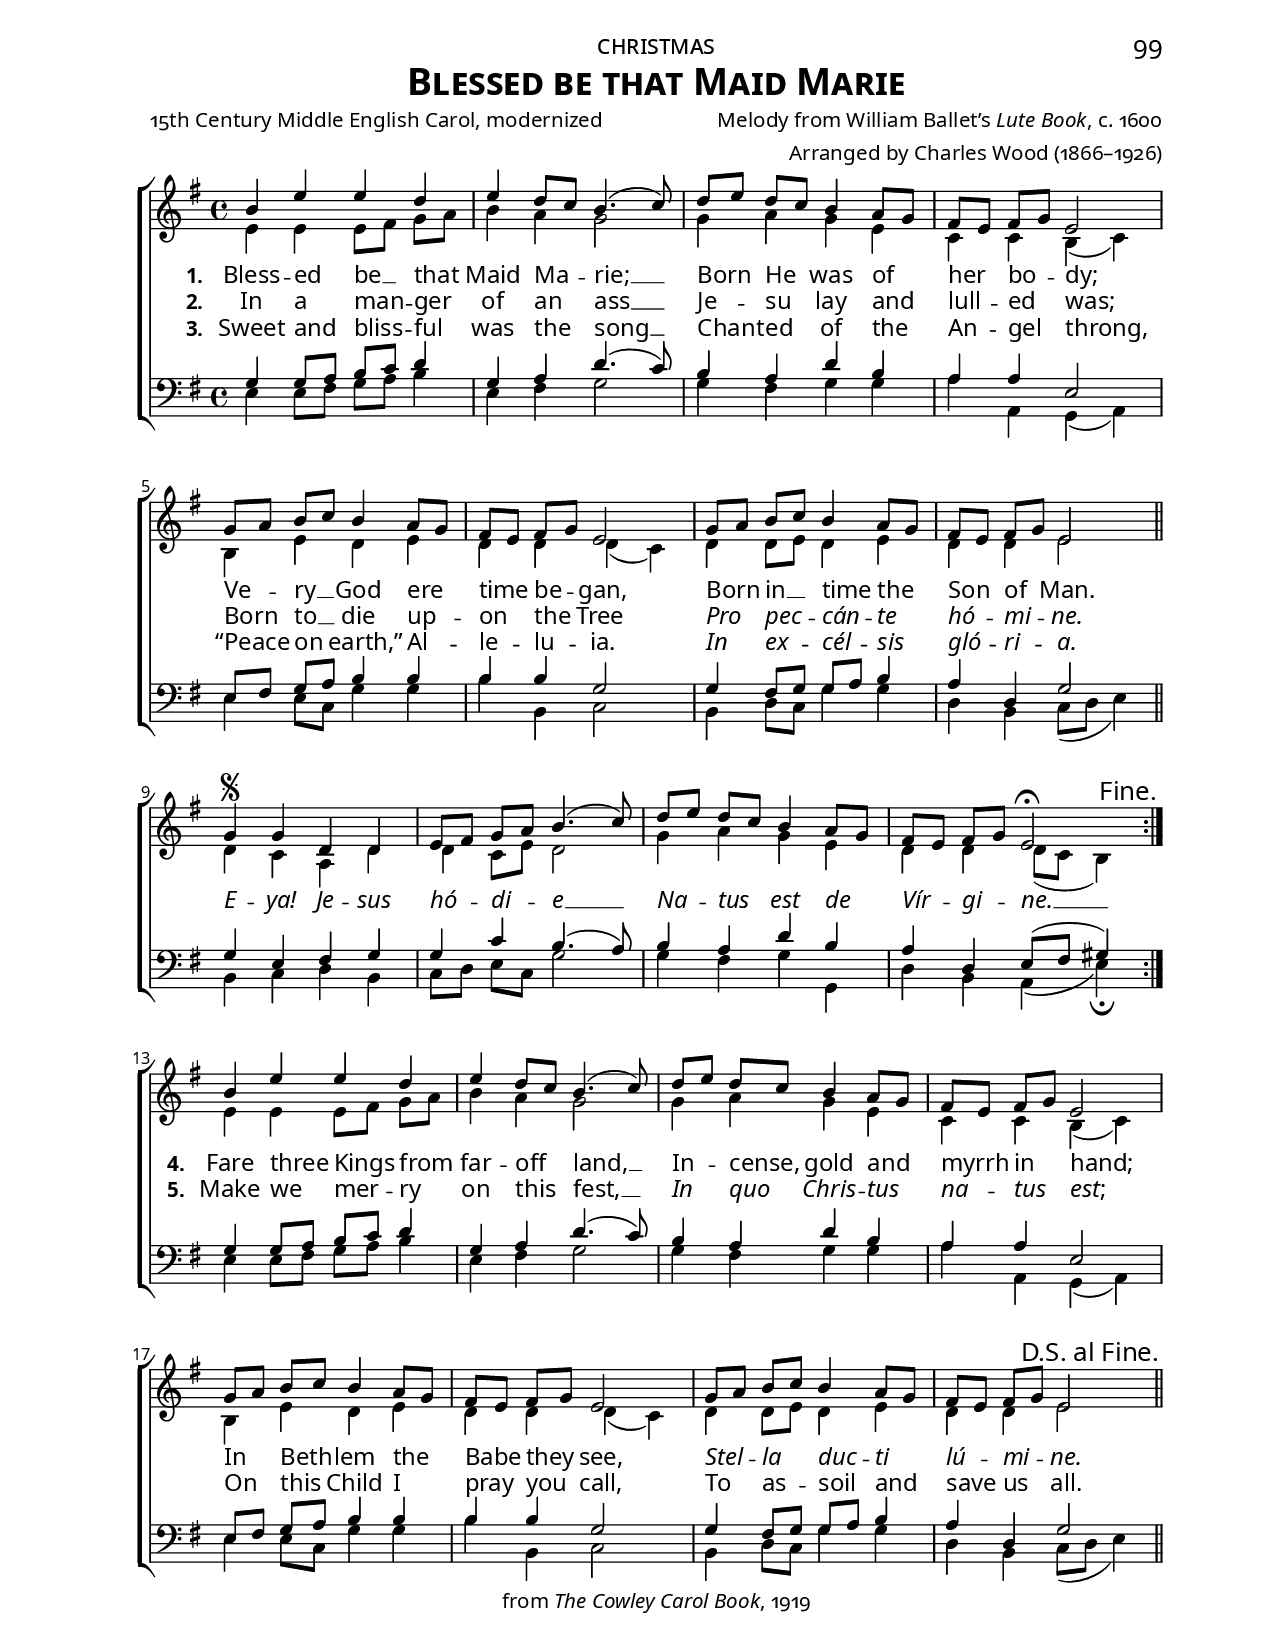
\version "2.24.0"
\include "util.ly"
\header {
  title = \markup{\override #'(font-name . "Garamond Premier Pro Semibold"){ \abs-fontsize #18 \smallCapsOldStyle"Blessed be that Maid Marie"}}
  poet = \markup\oldStyleNum"15th Century Middle English Carol, modernized"
  composer = \markup\concat {"Melody from William Ballet’s " \italic"Lute Book" \oldStyleNum", c. 1600"}
  arranger = \markup\oldStyleNum"Arranged by Charles Wood (1866–1926)"
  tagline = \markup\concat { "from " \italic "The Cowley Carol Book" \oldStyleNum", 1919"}
}
\paper {
  %print-all-headers = ##t
  paper-height = 11\in
  paper-width = 8.5\in
  indent = 0\in
  %system-system-spacing = #'((basic-distance . 10) (padding . 0))
  system-system-spacing =
    #'((basic-distance . 0)
       (minimum-distance . 0)
       (padding . -5)
       (stretchability . 100))
  ragged-last-bottom = ##f
  ragged-bottom = ##f
  two-sided = ##t
  inner-margin = 1\in
  outer-margin = 0.75\in
  top-margin = 0.26\in
  bottom-margin = 0.25\in
  first-page-number = #099
  print-first-page-number = ##t
  headerLine = \markup{\override #'(font-name . "Garamond Premier Pro") \smallCapsOldStyle"christmas"}
  oddHeaderMarkup = \markup\fill-line{
     \override #'(font-name . "Garamond Premier Pro")\abs-fontsize #12.5
     \combine 
        \fill-line{"" \if \should-print-page-number
        \oldStylePageNum""
        }
        \fill-line{\headerLine}
  }
  evenHeaderMarkup = \markup {
     \override #'(font-name . "Garamond Premier Pro")\abs-fontsize #12.5
     \combine
        \if \should-print-page-number
        \oldStylePageNum""
        \fill-line{\headerLine}
  }
}
#(set-global-staff-size 18) \paper{ #(define fonts (make-pango-font-tree "Garamond Premier Pro" "Garamond Premier Pro" "Garamond Premier Pro" (/ 18 20))) }
global = {
  \key g \major
  \time 4/4
  \autoBeamOff
}

sopMusic = \relative c' {
  b'4 e e d |
  e d8[ c] b4.( c8) |
  d[ e] d[ c] b4 a8[ g] |
  
  fis8[ e] fis[ g] e2 |
  g8[ a] b[ c] b4 a8[ g] |
  fis[ e] fis[ g] e2 |
  
  g8[ a] b[ c] b4 a8[ g] |
  fis[ e] fis[ g] e2 \bar "||" \break
  g4\segno g d d |
  
  e8[ fis] g[ a] b4.( c8) |
  d[ e] d[ c] b4 a8[ g] |
  fis[ e] fis[ g] e2\fermata \bar ":|." \break
  \once \override Score.RehearsalMark.break-visibility = #end-of-line-visible
  \once \override Score.RehearsalMark.self-alignment-X = #RIGHT
  \mark "Fine."
  
  
  b'4 e e d |
  e d8[ c] b4.( c8) |
  d[ e] d[ c] b4 a8[ g] |
  
  fis8[ e] fis[ g] e2 |
  g8[ a] b[ c] b4 a8[ g] |
  fis[ e] fis[ g] e2 |
  
  g8[ a] b[ c] b4 a8[ g] |
  fis[ e] fis[ g] e2 \bar "||"
  \once \override Score.RehearsalMark.break-visibility = #end-of-line-visible
  \once \override Score.RehearsalMark.self-alignment-X = #RIGHT
  \mark "D.S. al Fine."
}
sopWords = \lyricmode {
  
}

altoMusic = \relative c' {
  e4 e e8[ fis] g[ a] |
  b4 a g2 |
  g4 a g e |
  
  c c b( c) |
  b e d e |
  d d d( c) |
  
  d d8[ e] d4 e |
  d d e2 \bar "||"
  d4 c a d |
  
  d c8[ e] d2 |
  g4 a g e |
  d d d8([ c] b4) |
  
  
  
  
  e4 e e8[ fis] g[ a] |
  b4 a g2 |
  g4 a g e |
  
  c c b( c) |
  b e d e |
  d d d( c) |
  
  d d8[ e] d4 e |
  d d e2 \bar "||"
}
altoWords = \lyricmode {
  \dropLyricsIX
  \set stanza = #"1. "
  \set associatedVoice = "basses"
  Bless -- ed
  \set associatedVoice = "altos"
  be __ that 
  \unset associatedVoice
  Maid Ma -- rie; __
  Born He was of her \set associatedVoice = "altos" bo -- \unset associatedVoice dy;
  
  Ve -- ry __ God ere time be -- gan,
  \set associatedVoice = "tenors"
  Born in __
  \unset associatedVoice
  time the Son of Man.
  \markup\italic E -- \markup\italic ya! \markup\italic Je -- \markup\italic sus \markup\italic hó -- \markup\italic di -- \markup\italic e __
  \markup\italic Na -- \markup\italic tus \markup\italic est \markup\italic de \markup\italic Vír --
  \set associatedVoice = "tenors"
  \markup\italic gi -- \markup\italic ne. __
  
  
  
  
  \set stanza = #"4. "
  \set associatedVoice = "basses"
  Fare three
  \set associatedVoice = "altos"
  Kings from
  \unset associatedVoice
  far -- off land, __
  In -- cense, gold and myrrh \set associatedVoice = "altos" in \unset associatedVoice hand;
  In Beth -- lem the Babe they see,
  \set associatedVoice = "tenors"
  \markup\italic Stel -- \markup\italic la
  \unset associatedVoice
  \markup\italic duc -- \markup\italic ti \markup\italic lú -- \markup\italic mi -- \markup\italic ne.
}
altoWordsII = \lyricmode {
  \dropLyricsIX
%\markup\italic
  \set stanza = #"2. "
  \set associatedVoice = "basses"
  In a
  \set associatedVoice = "altos"
  man -- ger
  \unset associatedVoice
  of an ass __
  Je -- su lay and lull -- \set associatedVoice = "altos" ed \unset associatedVoice was;
  
  Born to __ die up -- on the Tree
  \set associatedVoice = "tenors"
  \markup\italic Pro \markup\italic pec --
  \unset associatedVoice
  \markup\italic cán -- \markup\italic te \markup\italic hó -- \markup\italic mi -- \markup\italic ne.
  
  
  \repeat unfold 14 \skip1
  
  \set stanza = #"5. "
  \set associatedVoice = "basses"
  Make we
  \set associatedVoice = "altos"
  mer -- ry
  \unset associatedVoice
  on this fest, __
  \markup\italic In \markup\italic quo \markup\italic Chris -- \markup\italic tus \markup\italic na -- \set associatedVoice = "altos" \markup\italic tus \unset associatedVoice \markup\concat{\italic "est" ";"}
  On this Child I pray you call,
  \set associatedVoice = "tenors"
  To as --
  \unset associatedVoice
  soil and save us all.
}
altoWordsIII = \lyricmode {
  \dropLyricsIX
  \set stanza = #"3. "
  \set associatedVoice = "basses"
  Sweet and
  \set associatedVoice = "altos"
  bliss -- ful
  \unset associatedVoice
  was the song __
  Chant -- ed of the An -- \set associatedVoice = "altos" gel \unset associatedVoice throng,
  
  “Peace on earth,” Al -- le -- lu -- ia.
  \set associatedVoice = "tenors"
  \markup\italic In \markup\italic ex --
  \unset associatedVoice
  \markup\italic cél -- \markup\italic sis \markup\italic gló -- \markup\italic ri -- \markup\italic a.
}
altoWordsIV = \lyricmode {
}
altoWordsV = \lyricmode {
}
altoWordsVI = \lyricmode {
  \set stanza = #"6. "
  \set ignoreMelismata = ##t
}
tenorMusic = \relative c' {
  g4 g8[ a] b[ c] d4 |
  g, a d4.( c8) |
  b4 a d b |
  
  a a e2 |
  e8[ fis] g[ a] b4 b |
  b b g2 |
  
  g4 fis8[ g] g[ a] b4 |
  a d, g2 \bar "||"
  g4 e fis g |
  
  g c b4.( a8) |
  b4 a d b |
  a d, e8[( fis] gis4) |
  
  
  
  
  g4 g8[ a] b[ c] d4 |
  g, a d4.( c8) |
  b4 a d b |
  
  a a e2 |
  e8[ fis] g[ a] b4 b |
  b b g2 |
  
  g4 fis8[ g] g[ a] b4 |
  a d, g2 \bar "||"
}
tenorWords = \lyricmode {

}

bassMusic = \relative c {
  e4 e8[ fis] g[ a] b4 |
  e, fis g2 |
  g4 fis g g |
  
  a a, g( a) |
  e' e8[ c] g'4 g |
  b b, c2 |
  
  b4 d8[ c] g'4 g |
  d b c8([ d] e4) \bar "||"
  b4 c d b |
  
  c8[ d] e[ c] g'2 |
  g4 fis g g, |
  d' b a4( e')\fermata |
  
  
  
  
  e4 e8[ fis] g[ a] b4 |
  e, fis g2 |
  g4 fis g g |
  
  a a, g( a) |
  e' e8[ c] g'4 g |
  b b, c2 |
  
  b4 d8[ c] g'4 g |
  d b c8([ d] e4) \bar "||"
}
bassWords = \lyricmode {

}

pianoRH = \relative c' {
  
}
pianoLH = \relative c' {
  
}

\score {
  <<
   \new ChoirStaff <<
    \new Staff = women <<
      \new Voice = "sopranos" { \voiceOne << \global \sopMusic >> }
      \new Voice = "altos" { \voiceTwo << \global \altoMusic >> }
    >>
    \new Lyrics \with { alignAboveContext = #"women" \override VerticalAxisGroup.nonstaff-relatedstaff-spacing = #'((basic-distance . 1))} \lyricsto "sopranos" \sopWords
   \new Staff = men <<
      \clef bass
      \new Voice = "tenors" { \voiceOne << \global \tenorMusic >> }
      \new Voice = "basses" { \voiceTwo << \global \bassMusic >> }
    >>
    \new Lyrics = "altosVI"  \with { alignBelowContext = #"women" } \lyricsto "sopranos" \altoWordsVI
    \new Lyrics = "altosV"  \with { alignBelowContext = #"women" } \lyricsto "sopranos" \altoWordsV
    \new Lyrics = "altosIV"  \with { alignBelowContext = #"women" } \lyricsto "sopranos" \altoWordsIV
    \new Lyrics = "altosIII"  \with { alignBelowContext = #"women" } \lyricsto "sopranos" \altoWordsIII
    \new Lyrics = "altosII"  \with { alignBelowContext = #"women" } \lyricsto "sopranos" \altoWordsII
    \new Lyrics = "altos"  \with { alignBelowContext = #"women" \override VerticalAxisGroup.nonstaff-relatedstaff-spacing = #'((padding . -0.5))} \lyricsto "sopranos" \altoWords
    \new Lyrics \with { alignAboveContext = #"men" \override VerticalAxisGroup.nonstaff-relatedstaff-spacing = #'((basic-distance . 1)) } \lyricsto "tenors" \tenorWords
    \new Lyrics \with { alignBelowContext = #"men" \override VerticalAxisGroup.nonstaff-relatedstaff-spacing = #'((basic-distance . 1)) } \lyricsto "basses" \bassWords
  >>
%    \new PianoStaff << \new Staff { \new Voice { \pianoRH } } \new Staff { \clef "bass" \pianoLH } >>
  >>
  \layout {
  \context {
    \Lyrics
    \override LyricText.font-size = #1.3
  }
    \context {
      \Score
      %\override SpacingSpanner.base-shortest-duration = #(ly:make-moment 1/8)
      %\override SpacingSpanner.common-shortest-duration = #(ly:make-moment 1/4)
    }
    \context {
      % Remove all empty staves
      % \Staff \RemoveEmptyStaves \override VerticalAxisGroup.remove-first = ##t
    }
    \context {
      \Lyrics
      \override LyricText.X-offset = #center-on-word
    }
  }
}

